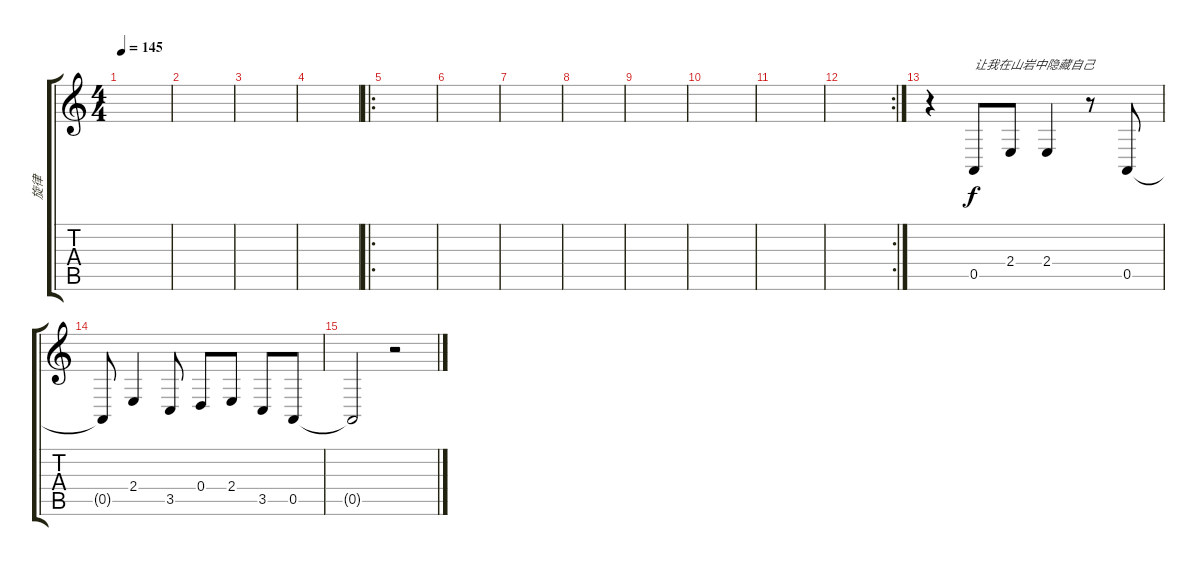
\track ("旋律" "旋律") {instrument stringensemble1}
\staff {score tabs}
\tuning (E4 B3 G3 D3 A2 E2) {hide}
\ts (4 4)
\tempo 145
\clef g2
\ks c
|
|
|
|
\ro
|
|
|
|
|
|
|
\rc 2
|
r.4 0.5.8{txt "让我在山岩中隐藏自己"} 2.4.8 2.4.4 r.8 0.5.8 |
0.5{t}.8 2.4.4 3.5.8 0.4.8 2.4.8 3.5.8 0.5.8 |
0.5{t}.2 r.2
